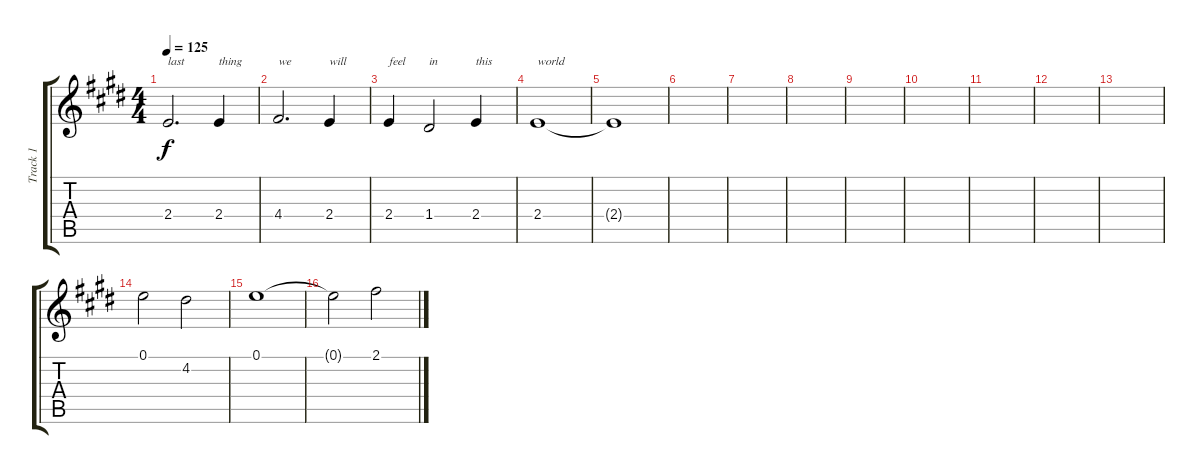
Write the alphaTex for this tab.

\track ("Track 1" "Track 1") {instrument acousticguitarnylon}
\staff {score tabs}
\tuning (E4 B3 G3 D3 A2 E2) {hide}
\ts (4 4)
\tempo 125
\clef g2
\ks e
2.4.2{d txt "last" dy f} 2.4.4{txt "thing"} |
4.4.2{d txt "we"} 2.4.4{txt "will"} |
2.4.4{txt "feel"} 1.4.2{txt "in"} 2.4.4{txt "this"} |
2.4.1{txt "world"} |
2.4{t}.1 |
|
|
|
|
|
|
|
|
0.1.2 4.2.2 |
0.1.1 |
0.1{t}.2 2.1.2
